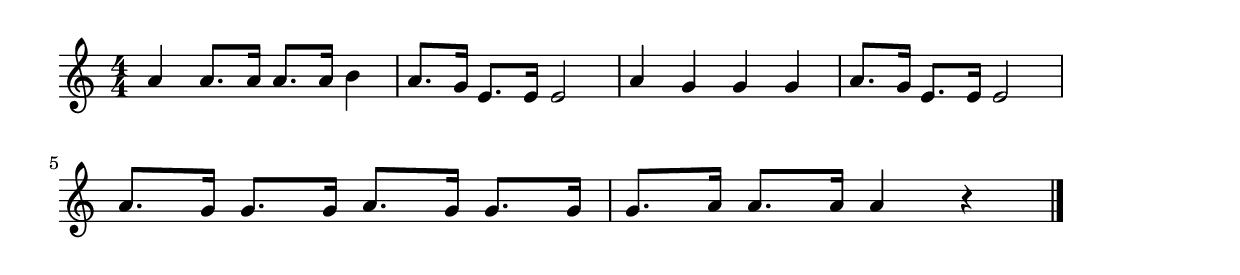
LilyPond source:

\version "2.18.2"

% げんこつやまのたぬきさん

\score {

\layout {
line-width = #170
indent = 0\mm
}

\relative c'' {
\key c \major
\time 4/4
\set Score.tempoHideNote = ##t
\tempo 4=120
\numericTimeSignature

a4 a8. a16 a8. a16 b4 |
a8. g16 e8. e16 e2 |
a4 g g g |
a8. g16 e8. e16 e2 |
\break
a8. g16 g8. g16 a8. g16 g8. g16 |
g8. a16 a8. a16 a4 r |

\bar "|."
}

\midi {}

}